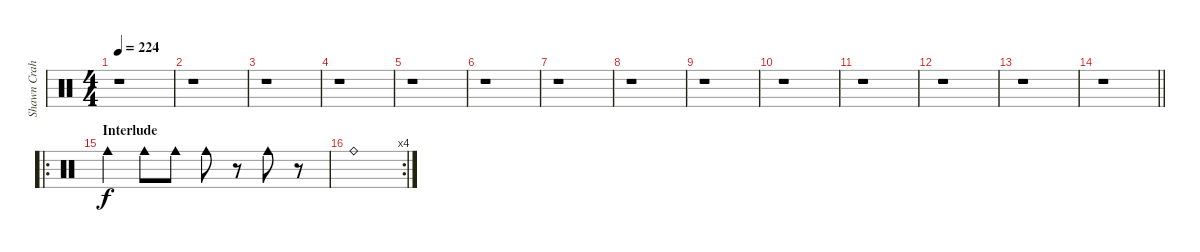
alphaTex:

\track ("Shawn Crahan" "Shawn Crah") {instrument percussion}
\staff {score}
\articulation defaults
\ts (4 4)
\tempo 224
\clef neutral
\ks c
r.1{dy f} |
r.1 |
r.1 |
r.1 |
r.1 |
r.1 |
r.1 |
r.1 |
r.1 |
r.1 |
r.1 |
r.1 |
r.1 |
\barLineRight lightlight
r.1 |
\ro
\section ("" "Interlude")
"Cowbell medium (hit)".4 "Cowbell medium (hit)".8 "Cowbell medium (hit)".8 "Cowbell medium (hit)".8 r.8 "Cowbell medium (hit)".8 r.8 |
\rc 4 "Ride (bell)".1
